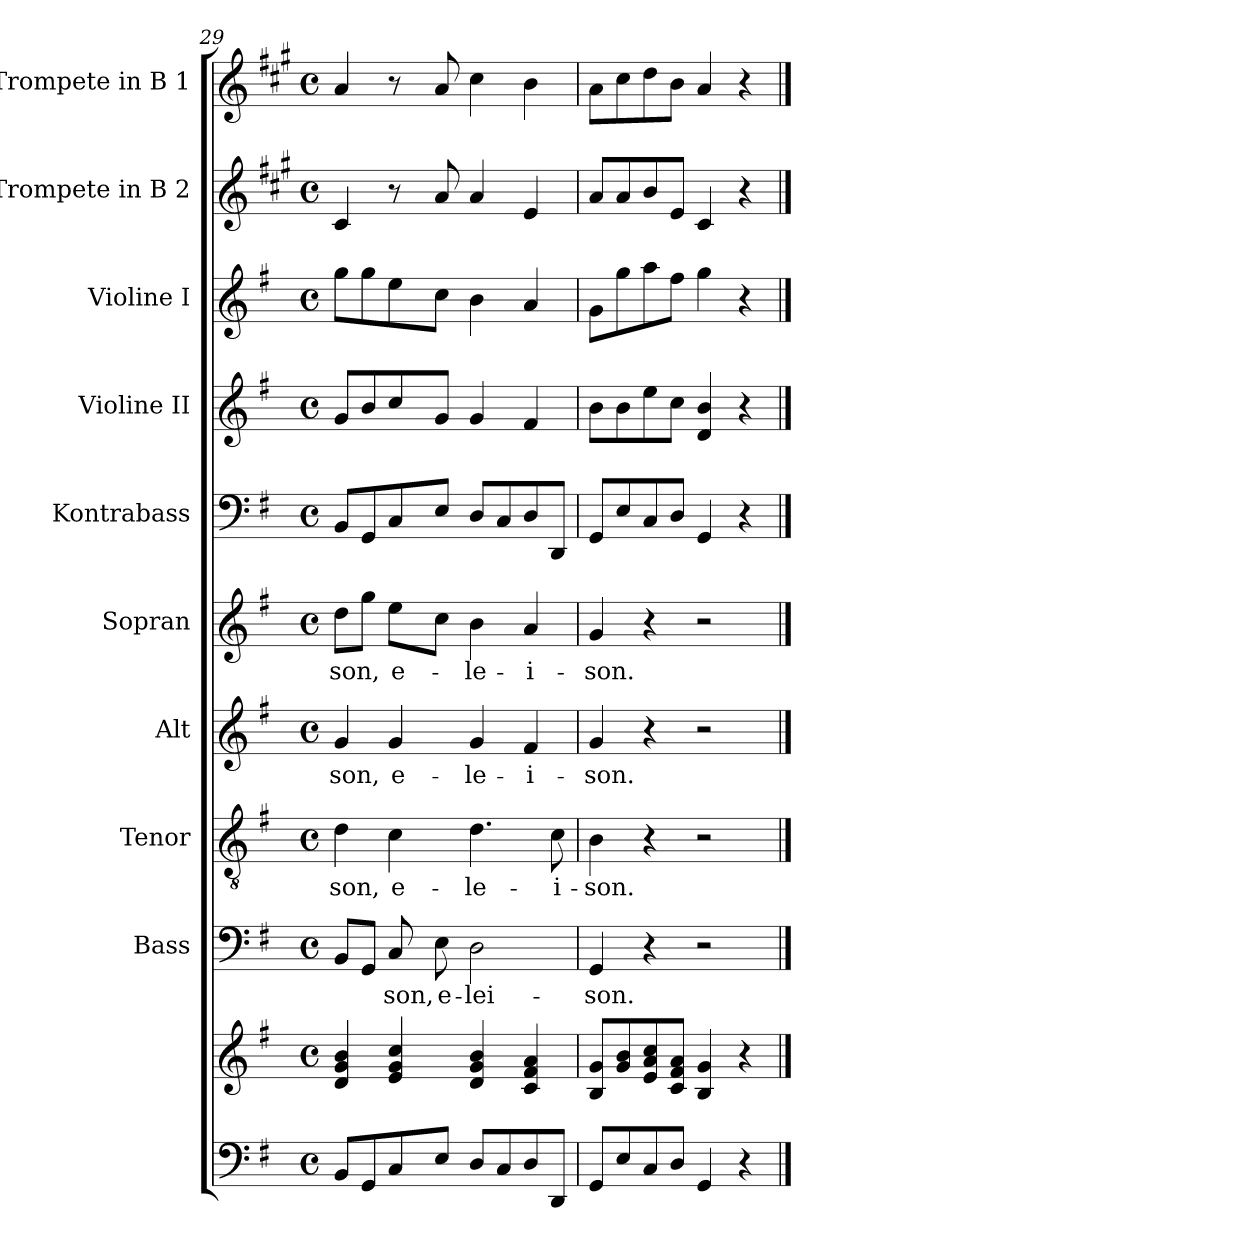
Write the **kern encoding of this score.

**kern	**kern	**kern	**text	**kern	**text	**kern	**text	**kern	**text	**kern	**kern	**kern	**kern	**kern
*part10	*part10	*part9	*part9	*part8	*part8	*part7	*part7	*part6	*part6	*part5	*part4	*part3	*part2	*part1
*staff11	*staff10	*staff9	*staff9	*staff8	*staff8	*staff7	*staff7	*staff6	*staff6	*staff5	*staff4	*staff3	*staff2	*staff1
*	*	*I"Bass	*	*I"Tenor	*	*I"Alt	*	*I"Sopran	*	*I"Kontrabass	*I"Violine II	*I"Violine I	*I"Trompete in B 2	*I"Trompete in B 1
*	*	*I'B.	*	*I'T.	*	*I'A.	*	*I'S.	*	*I'Kb.	*I'Vl. II	*I'Vl. I	*I'Tr. 2	*I'Tr. 1
*clefF4	*clefG2	*clefF4	*	*clefGv2	*	*clefG2	*	*clefG2	*	*clefF4	*clefG2	*clefG2	*clefG2	*clefG2
*	*	*	*	*	*	*	*	*	*	*ITrd7c12	*	*	*ITrd1c2	*ITrd1c2
*k[f#]	*k[f#]	*k[f#]	*	*k[f#]	*	*k[f#]	*	*k[f#]	*	*k[f#]	*k[f#]	*k[f#]	*k[f#]	*k[f#]
*G:	*G:	*G:	*	*G:	*	*G:	*	*G:	*	*G:	*G:	*G:	*G:	*G:
*M4/4	*M4/4	*M4/4	*	*M4/4	*	*M4/4	*	*M4/4	*	*M4/4	*M4/4	*M4/4	*M4/4	*M4/4
*met(c)	*met(c)	*met(c)	*	*met(c)	*	*met(c)	*	*met(c)	*	*met(c)	*met(c)	*met(c)	*met(c)	*met(c)
=29	=29	=29	=29	=29	=29	=29	=29	=29	=29	=29	=29	=29	=29	=29
!	!	!	!	!	!LO:LY:b	!	!LO:LY:b	!	!LO:LY:b	!	!	!	!	!
8BB/L	4d/ 4g/ 4b/	8BB/L	.	4d\	-son,	4g/	-son,	8dd\L	-son,	8BBB/L	8g/L	8gg\L	4B/	4g/
8GG/	.	8GG/J	.	.	.	.	.	8gg\J	.	8GGG/	8b/	8gg\	.	.
!	!	!	!LO:LY:b	!	!LO:LY:b	!	!LO:LY:b	!	!LO:LY:b	!	!	!	!	!
8C/	4e/ 4g/ 4cc/	8C/	-son,	4c\	e-	4g/	e-	8ee\L	e-	8CC/	8cc/	8ee\	8r	8r
!	!	!	!LO:LY:b	!	!	!	!	!	!	!	!	!	!	!
8E/J	.	8E\	e-	.	.	.	.	8cc\J	.	8EE/J	8g/J	8cc\J	8g/	8g/
!	!	!	!LO:LY:b	!	!LO:LY:b	!	!LO:LY:b	!	!LO:LY:b	!	!	!	!	!
8D/L	4d/ 4g/ 4b/	2D\	-lei-	4.d\	-le-	4g/	-le-	4b\	-le-	8DD/L	4g/	4b\	4g/	4b\
8C/	.	.	.	.	.	.	.	.	.	8CC/	.	.	.	.
!	!	!	!	!	!	!	!LO:LY:b	!	!LO:LY:b	!	!	!	!	!
8D/	4c/ 4f#/ 4a/	.	.	.	.	4f#/	-i-	4a/	-i-	8DD/	4f#/	4a/	4d/	4a\
!	!	!	!	!	!LO:LY:b	!	!	!	!	!	!	!	!	!
8DD/J	.	.	.	8c\	-i-	.	.	.	.	8DDD/J	.	.	.	.
=30	=30	=30	=30	=30	=30	=30	=30	=30	=30	=30	=30	=30	=30	=30
!	!	!	!LO:LY:b	!	!LO:LY:b	!	!LO:LY:b	!	!LO:LY:b	!	!	!	!	!
8GG/L	8B/ 8g/L	4GG/	-son.	4B\	-son.	4g/	-son.	4g/	-son.	8GGG/L	8b\L	8g\L	8g/L	8g\L
8E/	8g/ 8b/	.	.	.	.	.	.	.	.	8EE/	8b\	8gg\	8g/	8b\
8C/	8e/ 8a/ 8cc/	4r	.	4r	.	4r	.	4r	.	8CC/	8ee\	8aa\	8a/	8cc\
8D/J	8c/ 8f#/ 8a/J	.	.	.	.	.	.	.	.	8DD/J	8cc\J	8ff#\J	8d/J	8a\J
4GG/	4B/ 4g/	2r	.	2r	.	2r	.	2r	.	4GGG/	4d/ 4b/	4gg\	4B/	4g/
4r	4r	.	.	.	.	.	.	.	.	4r	4r	4r	4r	4r
==	==	==	==	==	==	==	==	==	==	==	==	==	==	==
*-	*-	*-	*-	*-	*-	*-	*-	*-	*-	*-	*-	*-	*-	*-
